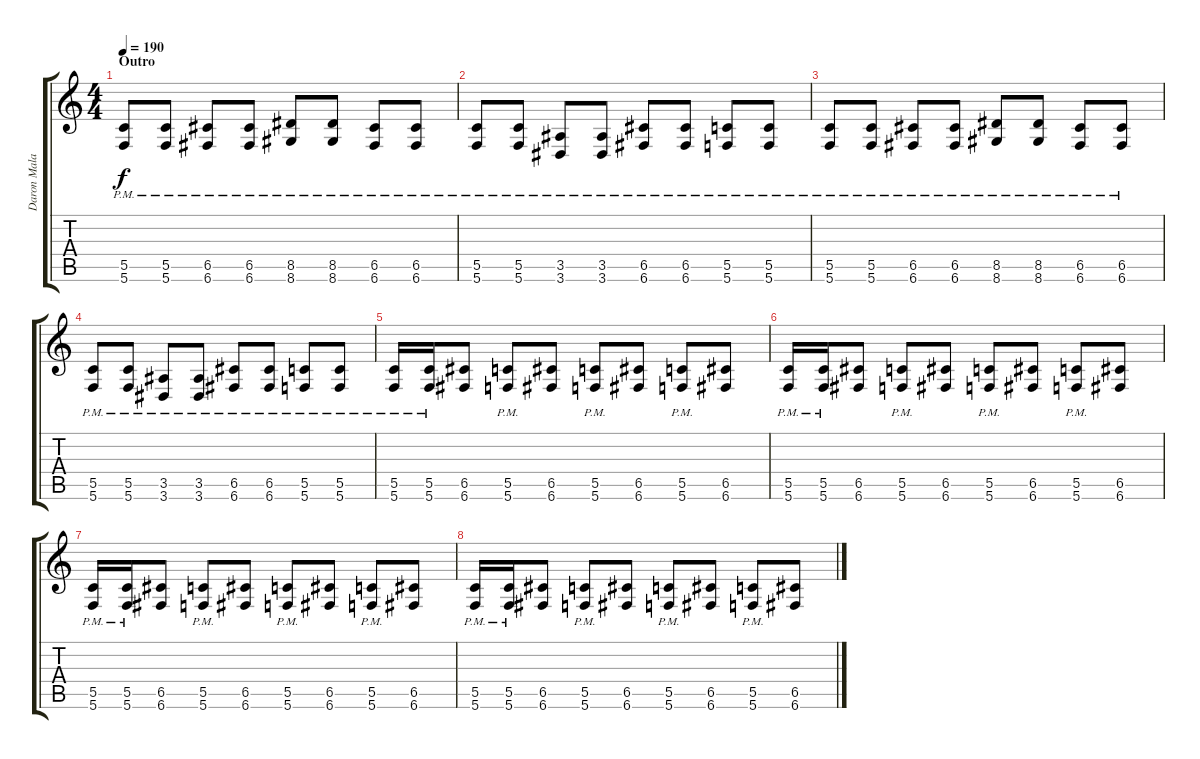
\track ("Daron Malakian (extra)" "Daron Mala") {instrument distortionguitar}
\staff {score tabs}
\tuning (D4 A3 F3 C3 G2 C2) {hide}
\ts (4 4)
\section ("" "Outro")
\tempo 190
\clef g2
\ks c
(5.5{pm} 5.6{pm}).8{dy f} (5.5{pm} 5.6{pm}).8 (6.5{pm} 6.6{pm}).8 (6.5{pm} 6.6{pm}).8 (8.5{pm} 8.6{pm}).8 (8.5{pm} 8.6{pm}).8 (6.5{pm} 6.6{pm}).8 (6.5{pm} 6.6{pm}).8 |
(5.5{pm} 5.6{pm}).8 (5.5{pm} 5.6{pm}).8 (3.5{pm} 3.6{pm}).8 (3.5{pm} 3.6{pm}).8 (6.5{pm} 6.6{pm}).8 (6.5{pm} 6.6{pm}).8 (5.5{pm} 5.6{pm}).8 (5.5{pm} 5.6{pm}).8 |
(5.5{pm} 5.6{pm}).8 (5.5{pm} 5.6{pm}).8 (6.5{pm} 6.6{pm}).8 (6.5{pm} 6.6{pm}).8 (8.5{pm} 8.6{pm}).8 (8.5{pm} 8.6{pm}).8 (6.5{pm} 6.6{pm}).8 (6.5{pm} 6.6{pm}).8 |
(5.5{pm} 5.6{pm}).8 (5.5{pm} 5.6{pm}).8 (3.5{pm} 3.6{pm}).8 (3.5{pm} 3.6{pm}).8 (6.5{pm} 6.6{pm}).8 (6.5{pm} 6.6{pm}).8 (5.5{pm} 5.6{pm}).8 (5.5{pm} 5.6{pm}).8 |
(5.5{pm} 5.6{pm}).16 (5.5{pm} 5.6{pm}).16 (6.5 6.6).8 (5.5{pm} 5.6{pm}).8 (6.5 6.6).8 (5.5{pm} 5.6{pm}).8 (6.5 6.6).8 (5.5{pm} 5.6{pm}).8 (6.5 6.6).8 |
(5.5{pm} 5.6{pm}).16 (5.5{pm} 5.6{pm}).16 (6.5 6.6).8 (5.5{pm} 5.6{pm}).8 (6.5 6.6).8 (5.5{pm} 5.6{pm}).8 (6.5 6.6).8 (5.5{pm} 5.6{pm}).8 (6.5 6.6).8 |
(5.5{pm} 5.6{pm}).16 (5.5{pm} 5.6{pm}).16 (6.5 6.6).8 (5.5{pm} 5.6{pm}).8 (6.5 6.6).8 (5.5{pm} 5.6{pm}).8 (6.5 6.6).8 (5.5{pm} 5.6{pm}).8 (6.5 6.6).8 |
(5.5{pm} 5.6{pm}).16 (5.5{pm} 5.6{pm}).16 (6.5 6.6).8 (5.5{pm} 5.6{pm}).8 (6.5 6.6).8 (5.5{pm} 5.6{pm}).8 (6.5 6.6).8 (5.5{pm} 5.6{pm}).8 (6.5 6.6).8
